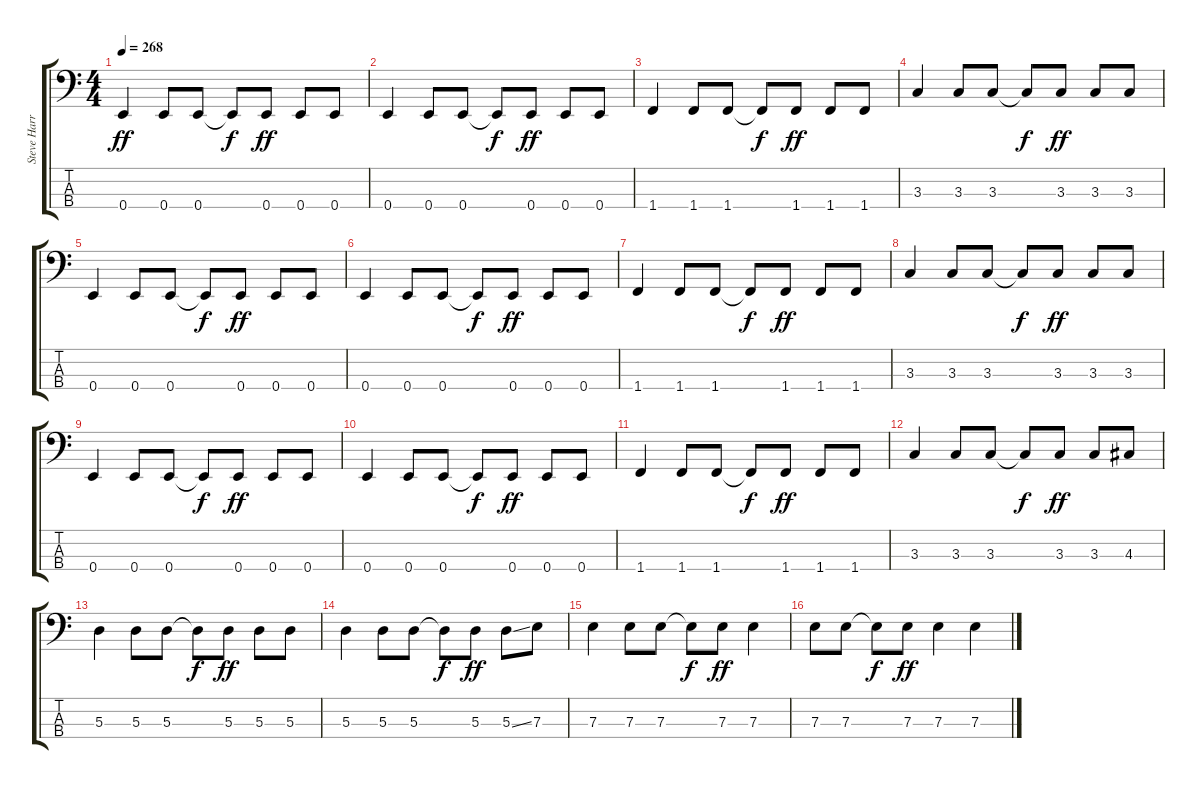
\track ("Steve Harris" "Steve Harr") {instrument electricbassfinger}
\staff {score tabs}
\tuning (G2 D2 A1 E1) {hide}
\ts (4 4)
\tempo 268
\clef f4
\ks c
0.4.4{dy ff} 0.4.8 0.4.8 0.4{t}.8{dy f} 0.4.8{dy ff} 0.4.8 0.4.8 |
0.4.4 0.4.8 0.4.8 0.4{t}.8{dy f} 0.4.8{dy ff} 0.4.8 0.4.8 |
1.4.4 1.4.8 1.4.8 1.4{t}.8{dy f} 1.4.8{dy ff} 1.4.8 1.4.8 |
3.3.4 3.3.8 3.3.8 3.3{t}.8{dy f} 3.3.8{dy ff} 3.3.8 3.3.8 |
0.4.4 0.4.8 0.4.8 0.4{t}.8{dy f} 0.4.8{dy ff} 0.4.8 0.4.8 |
0.4.4 0.4.8 0.4.8 0.4{t}.8{dy f} 0.4.8{dy ff} 0.4.8 0.4.8 |
1.4.4 1.4.8 1.4.8 1.4{t}.8{dy f} 1.4.8{dy ff} 1.4.8 1.4.8 |
3.3.4 3.3.8 3.3.8 3.3{t}.8{dy f} 3.3.8{dy ff} 3.3.8 3.3.8 |
0.4.4 0.4.8 0.4.8 0.4{t}.8{dy f} 0.4.8{dy ff} 0.4.8 0.4.8 |
0.4.4 0.4.8 0.4.8 0.4{t}.8{dy f} 0.4.8{dy ff} 0.4.8 0.4.8 |
1.4.4 1.4.8 1.4.8 1.4{t}.8{dy f} 1.4.8{dy ff} 1.4.8 1.4.8 |
3.3.4 3.3.8 3.3.8 3.3{t}.8{dy f} 3.3.8{dy ff} 3.3.8 4.3.8 |
5.3.4 5.3.8 5.3.8 5.3{t}.8{dy f} 5.3.8{dy ff} 5.3.8 5.3.8 |
5.3.4 5.3.8 5.3.8 5.3{t}.8{dy f} 5.3.8{dy ff} 5.3{ss}.8 7.3.8 |
7.3.4 7.3.8 7.3.8 7.3{t}.8{dy f} 7.3.8{dy ff} 7.3.4 |
7.3.8 7.3.8 7.3{t}.8{dy f} 7.3.8{dy ff} 7.3.4 7.3.4
